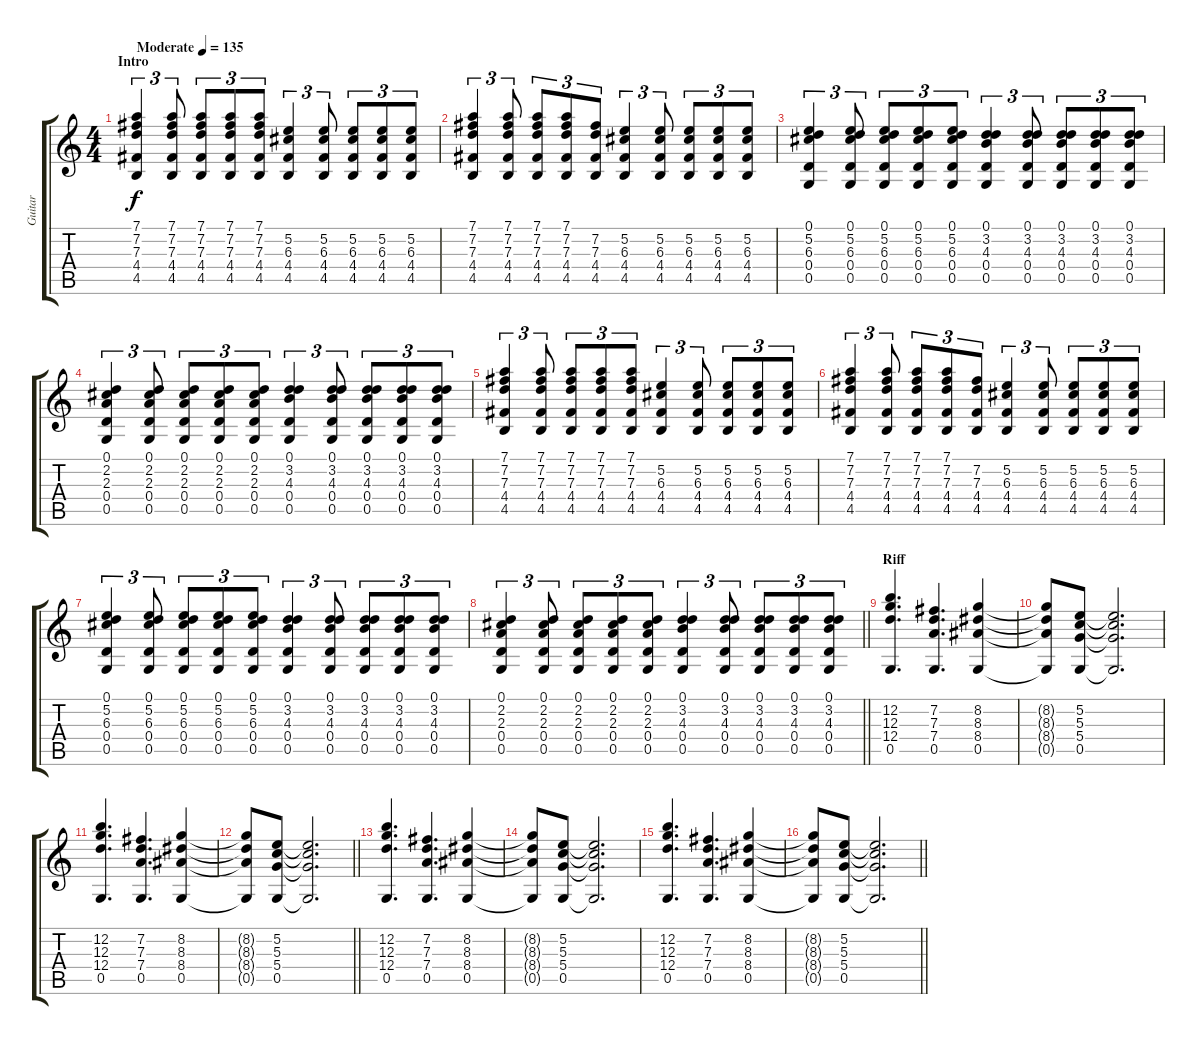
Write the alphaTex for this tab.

\track ("Guitar" "Guitar") {instrument overdrivenguitar}
\staff {score tabs}
\tuning (D4 B3 G3 D3 G2 D2) {hide}
\ts (4 4)
\section ("" "Intro")
\tempo (135 "Moderate")
\clef g2
\ks c
(7.1 7.2 7.3 4.4 4.5).4{tu (3 2) dy f instrument overdrivenguitar} (7.1 7.2 7.3 4.4 4.5).8{tu (3 2)} (7.1 7.2 7.3 4.4 4.5).8{tu (3 2)} (7.1 7.2 7.3 4.4 4.5).8{tu (3 2)} (7.1 7.2 7.3 4.4 4.5).8{tu (3 2)} (5.2 6.3 4.4 4.5).4{tu (3 2)} (5.2 6.3 4.4 4.5).8{tu (3 2)} (5.2 6.3 4.4 4.5).8{tu (3 2)} (5.2 6.3 4.4 4.5).8{tu (3 2)} (5.2 6.3 4.4 4.5).8{tu (3 2)} |
(7.1 7.2 7.3 4.4 4.5).4{tu (3 2)} (7.1 7.2 7.3 4.4 4.5).8{tu (3 2)} (7.1 7.2 7.3 4.4 4.5).8{tu (3 2)} (7.1 7.2 7.3 4.4 4.5).8{tu (3 2)} (7.2 7.3 4.4 4.5).8{tu (3 2)} (5.2 6.3 4.4 4.5).4{tu (3 2)} (5.2 6.3 4.4 4.5).8{tu (3 2)} (5.2 6.3 4.4 4.5).8{tu (3 2)} (5.2 6.3 4.4 4.5).8{tu (3 2)} (5.2 6.3 4.4 4.5).8{tu (3 2)} |
(0.1 5.2 6.3 0.4 0.5).4{tu (3 2)} (0.1 5.2 6.3 0.4 0.5).8{tu (3 2)} (0.1 5.2 6.3 0.4 0.5).8{tu (3 2)} (0.1 5.2 6.3 0.4 0.5).8{tu (3 2)} (0.1 5.2 6.3 0.4 0.5).8{tu (3 2)} (0.1 3.2 4.3 0.4 0.5).4{tu (3 2)} (0.1 3.2 4.3 0.4 0.5).8{tu (3 2)} (0.1 3.2 4.3 0.4 0.5).8{tu (3 2)} (0.1 3.2 4.3 0.4 0.5).8{tu (3 2)} (0.1 3.2 4.3 0.4 0.5).8{tu (3 2)} |
(0.1 2.2 2.3 0.4 0.5).4{tu (3 2)} (0.1 2.2 2.3 0.4 0.5).8{tu (3 2)} (0.1 2.2 2.3 0.4 0.5).8{tu (3 2)} (0.1 2.2 2.3 0.4 0.5).8{tu (3 2)} (0.1 2.2 2.3 0.4 0.5).8{tu (3 2)} (0.1 3.2 4.3 0.4 0.5).4{tu (3 2)} (0.1 3.2 4.3 0.4 0.5).8{tu (3 2)} (0.1 3.2 4.3 0.4 0.5).8{tu (3 2)} (0.1 3.2 4.3 0.4 0.5).8{tu (3 2)} (0.1 3.2 4.3 0.4 0.5).8{tu (3 2)} |
(7.1 7.2 7.3 4.4 4.5).4{tu (3 2)} (7.1 7.2 7.3 4.4 4.5).8{tu (3 2)} (7.1 7.2 7.3 4.4 4.5).8{tu (3 2)} (7.1 7.2 7.3 4.4 4.5).8{tu (3 2)} (7.1 7.2 7.3 4.4 4.5).8{tu (3 2)} (5.2 6.3 4.4 4.5).4{tu (3 2)} (5.2 6.3 4.4 4.5).8{tu (3 2)} (5.2 6.3 4.4 4.5).8{tu (3 2)} (5.2 6.3 4.4 4.5).8{tu (3 2)} (5.2 6.3 4.4 4.5).8{tu (3 2)} |
(7.1 7.2 7.3 4.4 4.5).4{tu (3 2)} (7.1 7.2 7.3 4.4 4.5).8{tu (3 2)} (7.1 7.2 7.3 4.4 4.5).8{tu (3 2)} (7.1 7.2 7.3 4.4 4.5).8{tu (3 2)} (7.2 7.3 4.4 4.5).8{tu (3 2)} (5.2 6.3 4.4 4.5).4{tu (3 2)} (5.2 6.3 4.4 4.5).8{tu (3 2)} (5.2 6.3 4.4 4.5).8{tu (3 2)} (5.2 6.3 4.4 4.5).8{tu (3 2)} (5.2 6.3 4.4 4.5).8{tu (3 2)} |
(0.1 5.2 6.3 0.4 0.5).4{tu (3 2)} (0.1 5.2 6.3 0.4 0.5).8{tu (3 2)} (0.1 5.2 6.3 0.4 0.5).8{tu (3 2)} (0.1 5.2 6.3 0.4 0.5).8{tu (3 2)} (0.1 5.2 6.3 0.4 0.5).8{tu (3 2)} (0.1 3.2 4.3 0.4 0.5).4{tu (3 2)} (0.1 3.2 4.3 0.4 0.5).8{tu (3 2)} (0.1 3.2 4.3 0.4 0.5).8{tu (3 2)} (0.1 3.2 4.3 0.4 0.5).8{tu (3 2)} (0.1 3.2 4.3 0.4 0.5).8{tu (3 2)} |
\barLineRight lightlight
(0.1 2.2 2.3 0.4 0.5).4{tu (3 2)} (0.1 2.2 2.3 0.4 0.5).8{tu (3 2)} (0.1 2.2 2.3 0.4 0.5).8{tu (3 2)} (0.1 2.2 2.3 0.4 0.5).8{tu (3 2)} (0.1 2.2 2.3 0.4 0.5).8{tu (3 2)} (0.1 3.2 4.3 0.4 0.5).4{tu (3 2)} (0.1 3.2 4.3 0.4 0.5).8{tu (3 2)} (0.1 3.2 4.3 0.4 0.5).8{tu (3 2)} (0.1 3.2 4.3 0.4 0.5).8{tu (3 2)} (0.1 3.2 4.3 0.4 0.5).8{tu (3 2)} |
\section ("" "Riff")
(12.2 12.3 12.4 0.5).4{d} (7.2 7.3 7.4 0.5).4{d} (8.2 8.3 8.4 0.5).4 |
(8.2{t} 8.3{t} 8.4{t} 0.5{t}).8 (5.2 5.3 5.4 0.5).8 (5.2{t} 5.3{t} 5.4{t} 0.5{t}).2{d} |
(12.2 12.3 12.4 0.5).4{d} (7.2 7.3 7.4 0.5).4{d} (8.2 8.3 8.4 0.5).4 |
\barLineRight lightlight
(8.2{t} 8.3{t} 8.4{t} 0.5{t}).8 (5.2 5.3 5.4 0.5).8 (5.2{t} 5.3{t} 5.4{t} 0.5{t}).2{d} |
\section ("" "")
(12.2 12.3 12.4 0.5).4{d} (7.2 7.3 7.4 0.5).4{d} (8.2 8.3 8.4 0.5).4 |
(8.2{t} 8.3{t} 8.4{t} 0.5{t}).8 (5.2 5.3 5.4 0.5).8 (5.2{t} 5.3{t} 5.4{t} 0.5{t}).2{d} |
(12.2 12.3 12.4 0.5).4{d} (7.2 7.3 7.4 0.5).4{d} (8.2 8.3 8.4 0.5).4 |
\barLineRight lightlight
(8.2{t} 8.3{t} 8.4{t} 0.5{t}).8 (5.2 5.3 5.4 0.5).8 (5.2{t} 5.3{t} 5.4{t} 0.5{t}).2{d}
